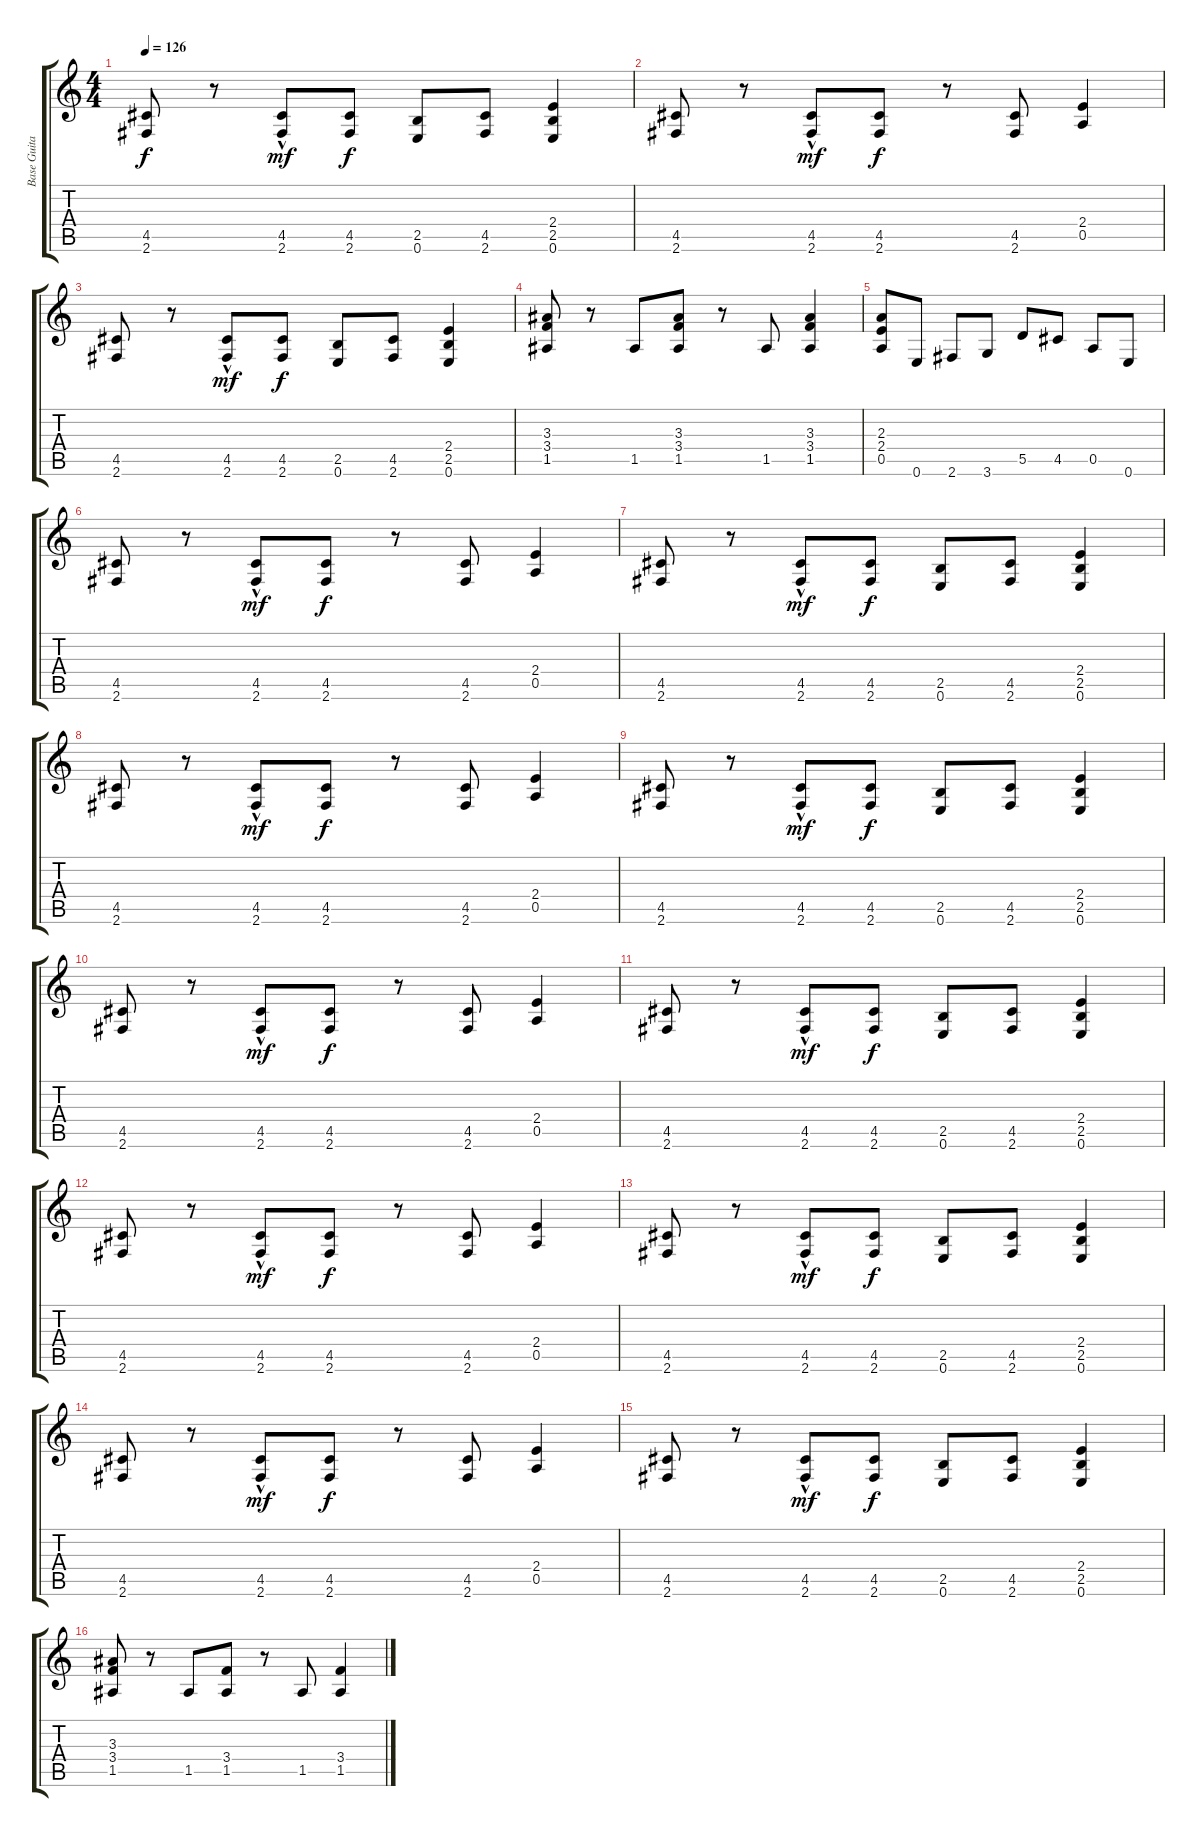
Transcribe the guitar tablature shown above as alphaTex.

\track ("Base Guitar" "Base Guita") {instrument distortionguitar}
\staff {score tabs}
\tuning (E4 B3 G3 D3 A2 E2) {hide}
\ts (4 4)
\tempo 126
\clef g2
\ks c
(4.5 2.6).8{dy f} r.8 (4.5{hac} 2.6).8{dy mf} (4.5 2.6).8{dy f} (2.5 0.6).8 (4.5 2.6).8 (2.4 2.5 0.6).4 |
(4.5 2.6).8 r.8 (4.5{hac} 2.6).8{dy mf} (4.5 2.6).8{dy f} r.8 (4.5 2.6).8 (2.4 0.5).4 |
(4.5 2.6).8 r.8 (4.5{hac} 2.6).8{dy mf} (4.5 2.6).8{dy f} (2.5 0.6).8 (4.5 2.6).8 (2.4 2.5 0.6).4 |
(3.3 3.4 1.5).8 r.8 1.5.8 (3.3 3.4 1.5).8 r.8 1.5.8 (3.3 3.4 1.5).4 |
(2.3 2.4 0.5).8 0.6.8 2.6.8 3.6.8 5.5.8 4.5.8 0.5.8 0.6.8 |
(4.5 2.6).8 r.8 (4.5{hac} 2.6).8{dy mf} (4.5 2.6).8{dy f} r.8 (4.5 2.6).8 (2.4 0.5).4 |
(4.5 2.6).8 r.8 (4.5{hac} 2.6).8{dy mf} (4.5 2.6).8{dy f} (2.5 0.6).8 (4.5 2.6).8 (2.4 2.5 0.6).4 |
(4.5 2.6).8 r.8 (4.5{hac} 2.6).8{dy mf} (4.5 2.6).8{dy f} r.8 (4.5 2.6).8 (2.4 0.5).4 |
(4.5 2.6).8 r.8 (4.5{hac} 2.6).8{dy mf} (4.5 2.6).8{dy f} (2.5 0.6).8 (4.5 2.6).8 (2.4 2.5 0.6).4 |
(4.5 2.6).8 r.8 (4.5{hac} 2.6).8{dy mf} (4.5 2.6).8{dy f} r.8 (4.5 2.6).8 (2.4 0.5).4 |
(4.5 2.6).8 r.8 (4.5{hac} 2.6).8{dy mf} (4.5 2.6).8{dy f} (2.5 0.6).8 (4.5 2.6).8 (2.4 2.5 0.6).4 |
(4.5 2.6).8 r.8 (4.5{hac} 2.6).8{dy mf} (4.5 2.6).8{dy f} r.8 (4.5 2.6).8 (2.4 0.5).4 |
(4.5 2.6).8 r.8 (4.5{hac} 2.6).8{dy mf} (4.5 2.6).8{dy f} (2.5 0.6).8 (4.5 2.6).8 (2.4 2.5 0.6).4 |
(4.5 2.6).8 r.8 (4.5{hac} 2.6).8{dy mf} (4.5 2.6).8{dy f} r.8 (4.5 2.6).8 (2.4 0.5).4 |
(4.5 2.6).8 r.8 (4.5{hac} 2.6).8{dy mf} (4.5 2.6).8{dy f} (2.5 0.6).8 (4.5 2.6).8 (2.4 2.5 0.6).4 |
(3.3 3.4 1.5).8 r.8 1.5.8 (3.4 1.5).8 r.8 1.5.8 (3.4 1.5).4
